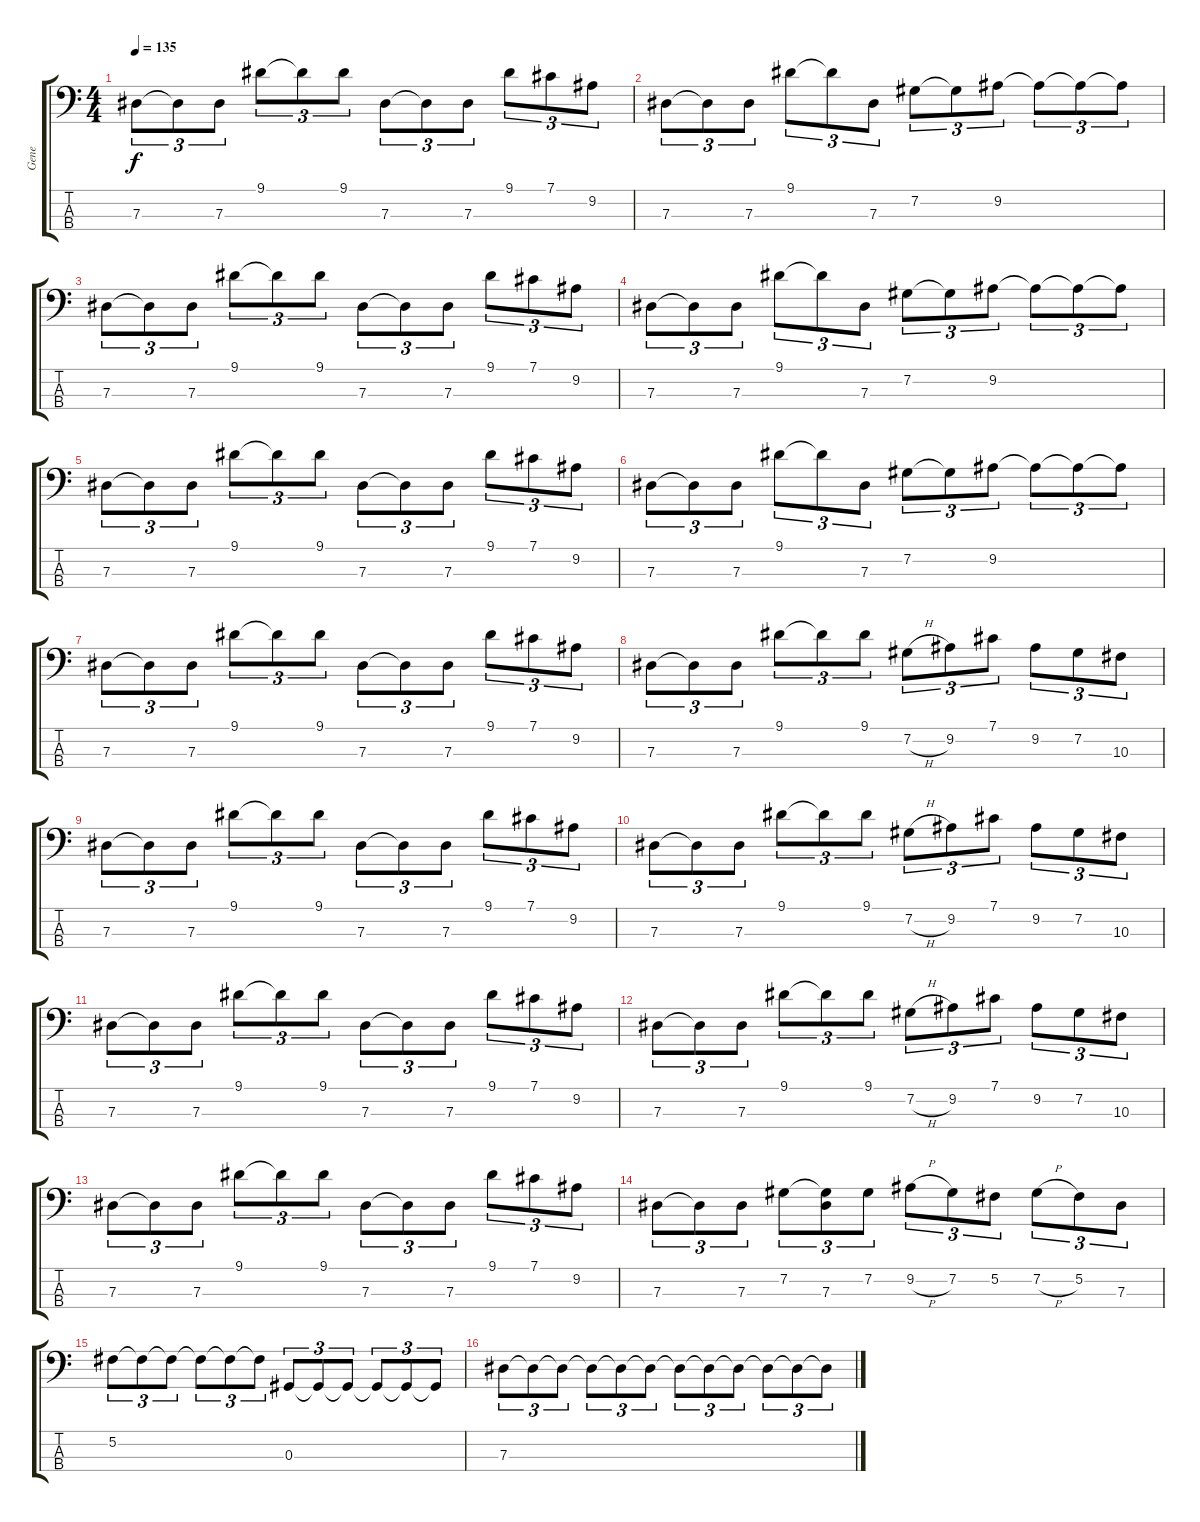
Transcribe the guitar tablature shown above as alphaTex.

\track ("Gene" "Gene") {instrument electricbasspick}
\staff {score tabs}
\tuning (Gb2 Db2 Ab1 Eb1) {hide}
\ts (4 4)
\tempo 135
\clef f4
\ks c
7.3.8{tu (3 2) dy f} 7.3{t}.8{tu (3 2)} 7.3.8{tu (3 2)} 9.1.8{tu (3 2)} 9.1{t}.8{tu (3 2)} 9.1.8{tu (3 2)} 7.3.8{tu (3 2)} 7.3{t}.8{tu (3 2)} 7.3.8{tu (3 2)} 9.1.8{tu (3 2)} 7.1.8{tu (3 2)} 9.2.8{tu (3 2)} |
7.3.8{tu (3 2)} 7.3{t}.8{tu (3 2)} 7.3.8{tu (3 2)} 9.1.8{tu (3 2)} 9.1{t}.8{tu (3 2)} 7.3.8{tu (3 2)} 7.2.8{tu (3 2)} 7.2{t}.8{tu (3 2)} 9.2.8{tu (3 2)} 9.2{t}.8{tu (3 2)} 9.2{t}.8{tu (3 2)} 9.2{t}.8{tu (3 2)} |
7.3.8{tu (3 2)} 7.3{t}.8{tu (3 2)} 7.3.8{tu (3 2)} 9.1.8{tu (3 2)} 9.1{t}.8{tu (3 2)} 9.1.8{tu (3 2)} 7.3.8{tu (3 2)} 7.3{t}.8{tu (3 2)} 7.3.8{tu (3 2)} 9.1.8{tu (3 2)} 7.1.8{tu (3 2)} 9.2.8{tu (3 2)} |
7.3.8{tu (3 2)} 7.3{t}.8{tu (3 2)} 7.3.8{tu (3 2)} 9.1.8{tu (3 2)} 9.1{t}.8{tu (3 2)} 7.3.8{tu (3 2)} 7.2.8{tu (3 2)} 7.2{t}.8{tu (3 2)} 9.2.8{tu (3 2)} 9.2{t}.8{tu (3 2)} 9.2{t}.8{tu (3 2)} 9.2{t}.8{tu (3 2)} |
7.3.8{tu (3 2)} 7.3{t}.8{tu (3 2)} 7.3.8{tu (3 2)} 9.1.8{tu (3 2)} 9.1{t}.8{tu (3 2)} 9.1.8{tu (3 2)} 7.3.8{tu (3 2)} 7.3{t}.8{tu (3 2)} 7.3.8{tu (3 2)} 9.1.8{tu (3 2)} 7.1.8{tu (3 2)} 9.2.8{tu (3 2)} |
7.3.8{tu (3 2)} 7.3{t}.8{tu (3 2)} 7.3.8{tu (3 2)} 9.1.8{tu (3 2)} 9.1{t}.8{tu (3 2)} 7.3.8{tu (3 2)} 7.2.8{tu (3 2)} 7.2{t}.8{tu (3 2)} 9.2.8{tu (3 2)} 9.2{t}.8{tu (3 2)} 9.2{t}.8{tu (3 2)} 9.2{t}.8{tu (3 2)} |
7.3.8{tu (3 2)} 7.3{t}.8{tu (3 2)} 7.3.8{tu (3 2)} 9.1.8{tu (3 2)} 9.1{t}.8{tu (3 2)} 9.1.8{tu (3 2)} 7.3.8{tu (3 2)} 7.3{t}.8{tu (3 2)} 7.3.8{tu (3 2)} 9.1.8{tu (3 2)} 7.1.8{tu (3 2)} 9.2.8{tu (3 2)} |
7.3.8{tu (3 2)} 7.3{t}.8{tu (3 2)} 7.3.8{tu (3 2)} 9.1.8{tu (3 2)} 9.1{t}.8{tu (3 2)} 9.1.8{tu (3 2)} 7.2{h}.8{tu (3 2)} 9.2.8{tu (3 2)} 7.1.8{tu (3 2)} 9.2.8{tu (3 2)} 7.2.8{tu (3 2)} 10.3.8{tu (3 2)} |
7.3.8{tu (3 2)} 7.3{t}.8{tu (3 2)} 7.3.8{tu (3 2)} 9.1.8{tu (3 2)} 9.1{t}.8{tu (3 2)} 9.1.8{tu (3 2)} 7.3.8{tu (3 2)} 7.3{t}.8{tu (3 2)} 7.3.8{tu (3 2)} 9.1.8{tu (3 2)} 7.1.8{tu (3 2)} 9.2.8{tu (3 2)} |
7.3.8{tu (3 2)} 7.3{t}.8{tu (3 2)} 7.3.8{tu (3 2)} 9.1.8{tu (3 2)} 9.1{t}.8{tu (3 2)} 9.1.8{tu (3 2)} 7.2{h}.8{tu (3 2)} 9.2.8{tu (3 2)} 7.1.8{tu (3 2)} 9.2.8{tu (3 2)} 7.2.8{tu (3 2)} 10.3.8{tu (3 2)} |
7.3.8{tu (3 2)} 7.3{t}.8{tu (3 2)} 7.3.8{tu (3 2)} 9.1.8{tu (3 2)} 9.1{t}.8{tu (3 2)} 9.1.8{tu (3 2)} 7.3.8{tu (3 2)} 7.3{t}.8{tu (3 2)} 7.3.8{tu (3 2)} 9.1.8{tu (3 2)} 7.1.8{tu (3 2)} 9.2.8{tu (3 2)} |
7.3.8{tu (3 2)} 7.3{t}.8{tu (3 2)} 7.3.8{tu (3 2)} 9.1.8{tu (3 2)} 9.1{t}.8{tu (3 2)} 9.1.8{tu (3 2)} 7.2{h}.8{tu (3 2)} 9.2.8{tu (3 2)} 7.1.8{tu (3 2)} 9.2.8{tu (3 2)} 7.2.8{tu (3 2)} 10.3.8{tu (3 2)} |
7.3.8{tu (3 2)} 7.3{t}.8{tu (3 2)} 7.3.8{tu (3 2)} 9.1.8{tu (3 2)} 9.1{t}.8{tu (3 2)} 9.1.8{tu (3 2)} 7.3.8{tu (3 2)} 7.3{t}.8{tu (3 2)} 7.3.8{tu (3 2)} 9.1.8{tu (3 2)} 7.1.8{tu (3 2)} 9.2.8{tu (3 2)} |
7.3.8{tu (3 2)} 7.3{t}.8{tu (3 2)} 7.3.8{tu (3 2)} 7.2.8{tu (3 2)} (7.2{t} 7.3).8{tu (3 2)} 7.2.8{tu (3 2)} 9.2{h}.8{tu (3 2)} 7.2.8{tu (3 2)} 5.2.8{tu (3 2)} 7.2{h}.8{tu (3 2)} 5.2.8{tu (3 2)} 7.3.8{tu (3 2)} |
5.2.8{tu (3 2)} 5.2{t}.8{tu (3 2)} 5.2{t}.8{tu (3 2)} 5.2{t}.8{tu (3 2)} 5.2{t}.8{tu (3 2)} 5.2{t}.8{tu (3 2)} 0.3.8{tu (3 2)} 0.3{t}.8{tu (3 2)} 0.3{t}.8{tu (3 2)} 0.3{t}.8{tu (3 2)} 0.3{t}.8{tu (3 2)} 0.3{t}.8{tu (3 2)} |
7.3.8{tu (3 2)} 7.3{t}.8{tu (3 2)} 7.3{t}.8{tu (3 2)} 7.3{t}.8{tu (3 2)} 7.3{t}.8{tu (3 2)} 7.3{t}.8{tu (3 2)} 7.3{t}.8{tu (3 2)} 7.3{t}.8{tu (3 2)} 7.3{t}.8{tu (3 2)} 7.3{t}.8{tu (3 2)} 7.3{t}.8{tu (3 2)} 7.3{t}.8{tu (3 2)}
